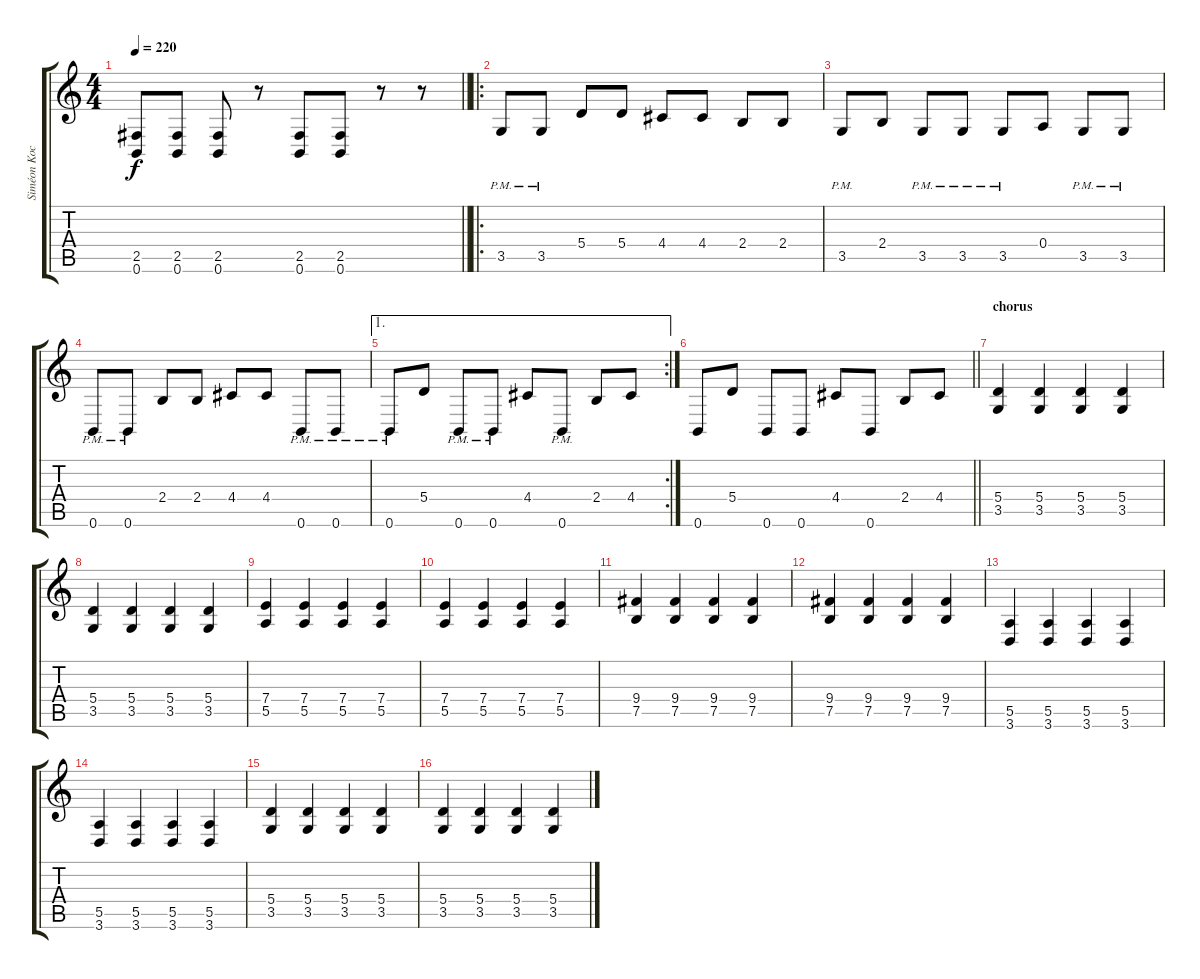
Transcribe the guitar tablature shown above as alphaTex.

\track ("Siméon Koch" "Siméon Koc") {instrument distortionguitar}
\staff {score tabs}
\tuning (B3 Gb3 D3 A2 E2 B1) {hide}
\ts (4 4)
\tempo 220
\clef g2
\barLineRight lightlight
\ks c
(2.5 0.6).8{dy f} (2.5 0.6).8 (2.5 0.6).8 r.8 (2.5 0.6).8 (2.5 0.6).8 r.8 r.8 |
\ro
\section ("" "")
3.5{pm}.8 3.5{pm}.8 5.4.8 5.4.8 4.4.8 4.4.8 2.4.8 2.4.8 |
3.5{pm}.8 2.4.8 3.5{pm}.8 3.5{pm}.8 3.5{pm}.8 0.4.8 3.5{pm}.8 3.5{pm}.8 |
0.6{pm}.8 0.6{pm}.8 2.4.8 2.4.8 4.4.8 4.4.8 0.6{pm}.8 0.6{pm}.8 |
\ae 1
\rc 2
0.6{pm}.8 5.4.8 0.6{pm}.8 0.6{pm}.8 4.4.8 0.6{pm}.8 2.4.8 4.4.8 |
\barLineRight lightlight
0.6.8 5.4.8 0.6.8 0.6.8 4.4.8 0.6.8 2.4.8 4.4.8 |
\section ("" "chorus")
(5.4 3.5).4 (5.4 3.5).4 (5.4 3.5).4 (5.4 3.5).4 |
(5.4 3.5).4 (5.4 3.5).4 (5.4 3.5).4 (5.4 3.5).4 |
(7.4 5.5).4 (7.4 5.5).4 (7.4 5.5).4 (7.4 5.5).4 |
(7.4 5.5).4 (7.4 5.5).4 (7.4 5.5).4 (7.4 5.5).4 |
(9.4 7.5).4 (9.4 7.5).4 (9.4 7.5).4 (9.4 7.5).4 |
(9.4 7.5).4 (9.4 7.5).4 (9.4 7.5).4 (9.4 7.5).4 |
(5.5 3.6).4 (5.5 3.6).4 (5.5 3.6).4 (5.5 3.6).4 |
(5.5 3.6).4 (5.5 3.6).4 (5.5 3.6).4 (5.5 3.6).4 |
(5.4 3.5).4 (5.4 3.5).4 (5.4 3.5).4 (5.4 3.5).4 |
(5.4 3.5).4 (5.4 3.5).4 (5.4 3.5).4 (5.4 3.5).4
